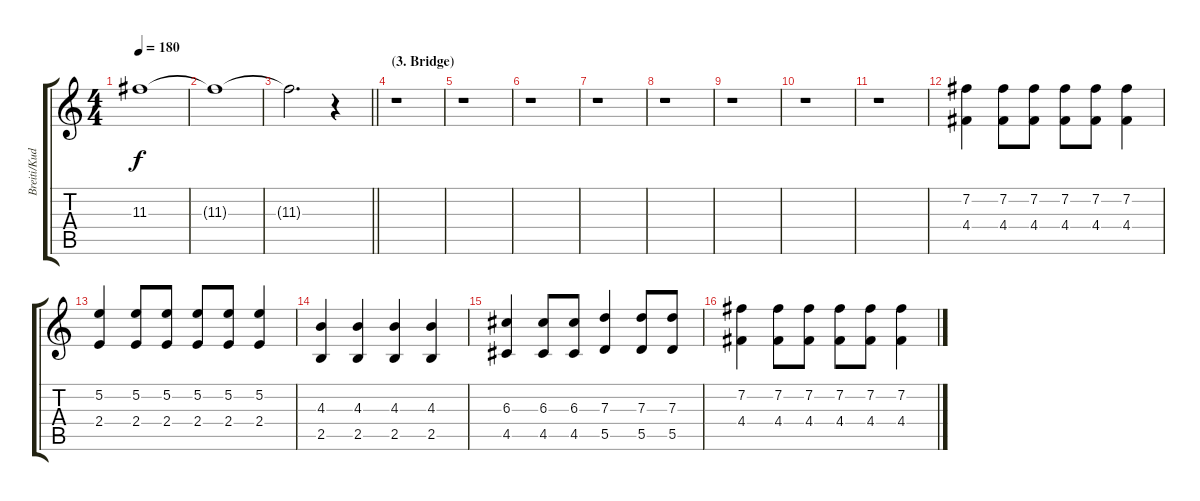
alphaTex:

\track ("Breiti/Kuddel - 3. Gitarre" "Breiti/Kud") {instrument distortionguitar}
\staff {score tabs}
\tuning (E4 B3 G3 D3 A2 E2) {hide}
\ts (4 4)
\tempo 180
\clef g2
\ks c
11.3{t}.1{dy f} |
11.3{t}.1 |
\barLineRight lightlight
11.3{t}.2{d} r.4 |
\section ("" "(3. Bridge)")
r.1 |
r.1 |
r.1 |
r.1 |
r.1 |
r.1 |
r.1 |
r.1 |
(7.2 4.4).4{volume 12} (7.2 4.4).8 (7.2 4.4).8 (7.2 4.4).8 (7.2 4.4).8 (7.2 4.4).4 |
(5.2 2.4).4 (5.2 2.4).8 (5.2 2.4).8 (5.2 2.4).8 (5.2 2.4).8 (5.2 2.4).4 |
(4.3 2.5).4 (4.3 2.5).4 (4.3 2.5).4 (4.3 2.5).4 |
(6.3 4.5).4 (6.3 4.5).8 (6.3 4.5).8 (7.3 5.5).4 (7.3 5.5).8 (7.3 5.5).8 |
(7.2 4.4).4 (7.2 4.4).8 (7.2 4.4).8 (7.2 4.4).8 (7.2 4.4).8 (7.2 4.4).4
